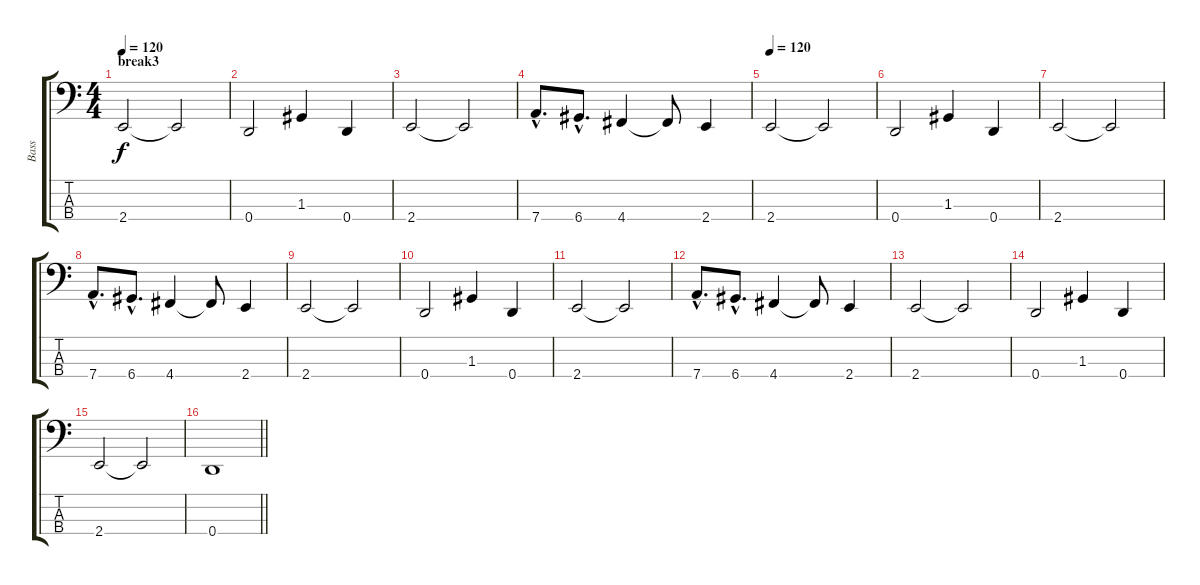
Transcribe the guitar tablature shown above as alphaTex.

\track ("Bass" "Bass") {instrument electricbassfinger}
\staff {score tabs}
\tuning (F2 C2 G1 D1) {hide}
\ts (4 4)
\section ("" "break3")
\tempo 120
\clef f4
\ks c
2.4.2{dy f} 2.4{t}.2 |
0.4.2 1.3.4 0.4.4 |
2.4.2 2.4{t}.2 |
7.4{hac}.8{d} 6.4{hac}.8{d} 4.4.4 4.4{t}.8 2.4.4 |
\tempo 120
2.4.2 2.4{t}.2 |
0.4.2 1.3.4 0.4.4 |
2.4.2 2.4{t}.2 |
7.4{hac}.8{d} 6.4{hac}.8{d} 4.4.4 4.4{t}.8 2.4.4 |
2.4.2 2.4{t}.2 |
0.4.2 1.3.4 0.4.4 |
2.4.2 2.4{t}.2 |
7.4{hac}.8{d} 6.4{hac}.8{d} 4.4.4 4.4{t}.8 2.4.4 |
2.4.2 2.4{t}.2 |
0.4.2 1.3.4 0.4.4 |
2.4.2 2.4{t}.2 |
\barLineRight lightlight
0.4.1
